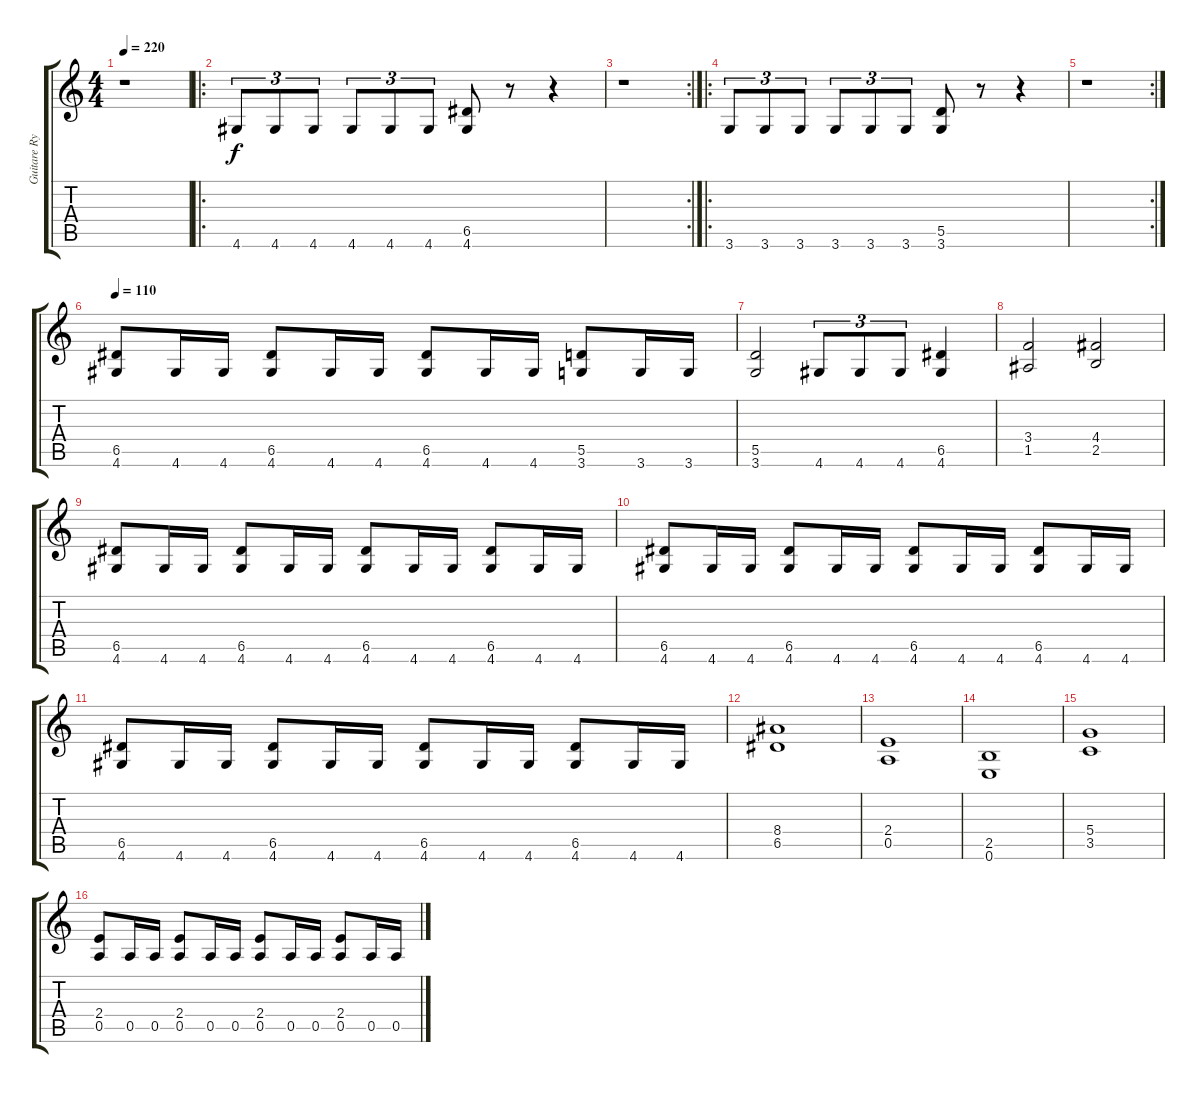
\track ("Guitare Ryhtmique" "Guitare Ry") {instrument overdrivenguitar}
\staff {score tabs}
\tuning (E4 B3 G3 D3 A2 E2) {hide}
\ts (4 4)
\tempo 220
\clef g2
\ks c
r.1{dy f} |
\ro
4.6.8{tu (3 2)} 4.6.8{tu (3 2)} 4.6.8{tu (3 2)} 4.6.8{tu (3 2)} 4.6.8{tu (3 2)} 4.6.8{tu (3 2)} (6.5 4.6).8 r.8 r.4 |
\rc 2
r.1 |
\ro
3.6.8{tu (3 2)} 3.6.8{tu (3 2)} 3.6.8{tu (3 2)} 3.6.8{tu (3 2)} 3.6.8{tu (3 2)} 3.6.8{tu (3 2)} (5.5 3.6).8 r.8 r.4 |
\rc 2
r.1 |
\tempo 110
(6.5 4.6).8 4.6.16 4.6.16 (6.5 4.6).8 4.6.16 4.6.16 (6.5 4.6).8 4.6.16 4.6.16 (5.5 3.6).8 3.6.16 3.6.16 |
(5.5 3.6).2 4.6.8{tu (3 2)} 4.6.8{tu (3 2)} 4.6.8{tu (3 2)} (6.5 4.6).4 |
(3.4 1.5).2 (4.4 2.5).2 |
(6.5 4.6).8 4.6.16 4.6.16 (6.5 4.6).8 4.6.16 4.6.16 (6.5 4.6).8 4.6.16 4.6.16 (6.5 4.6).8 4.6.16 4.6.16 |
(6.5 4.6).8 4.6.16 4.6.16 (6.5 4.6).8 4.6.16 4.6.16 (6.5 4.6).8 4.6.16 4.6.16 (6.5 4.6).8 4.6.16 4.6.16 |
(6.5 4.6).8 4.6.16 4.6.16 (6.5 4.6).8 4.6.16 4.6.16 (6.5 4.6).8 4.6.16 4.6.16 (6.5 4.6).8 4.6.16 4.6.16 |
(8.4 6.5).1 |
(2.4 0.5).1 |
(2.5 0.6).1 |
(5.4 3.5).1 |
(2.4 0.5).8 0.5.16 0.5.16 (2.4 0.5).8 0.5.16 0.5.16 (2.4 0.5).8 0.5.16 0.5.16 (2.4 0.5).8 0.5.16 0.5.16
